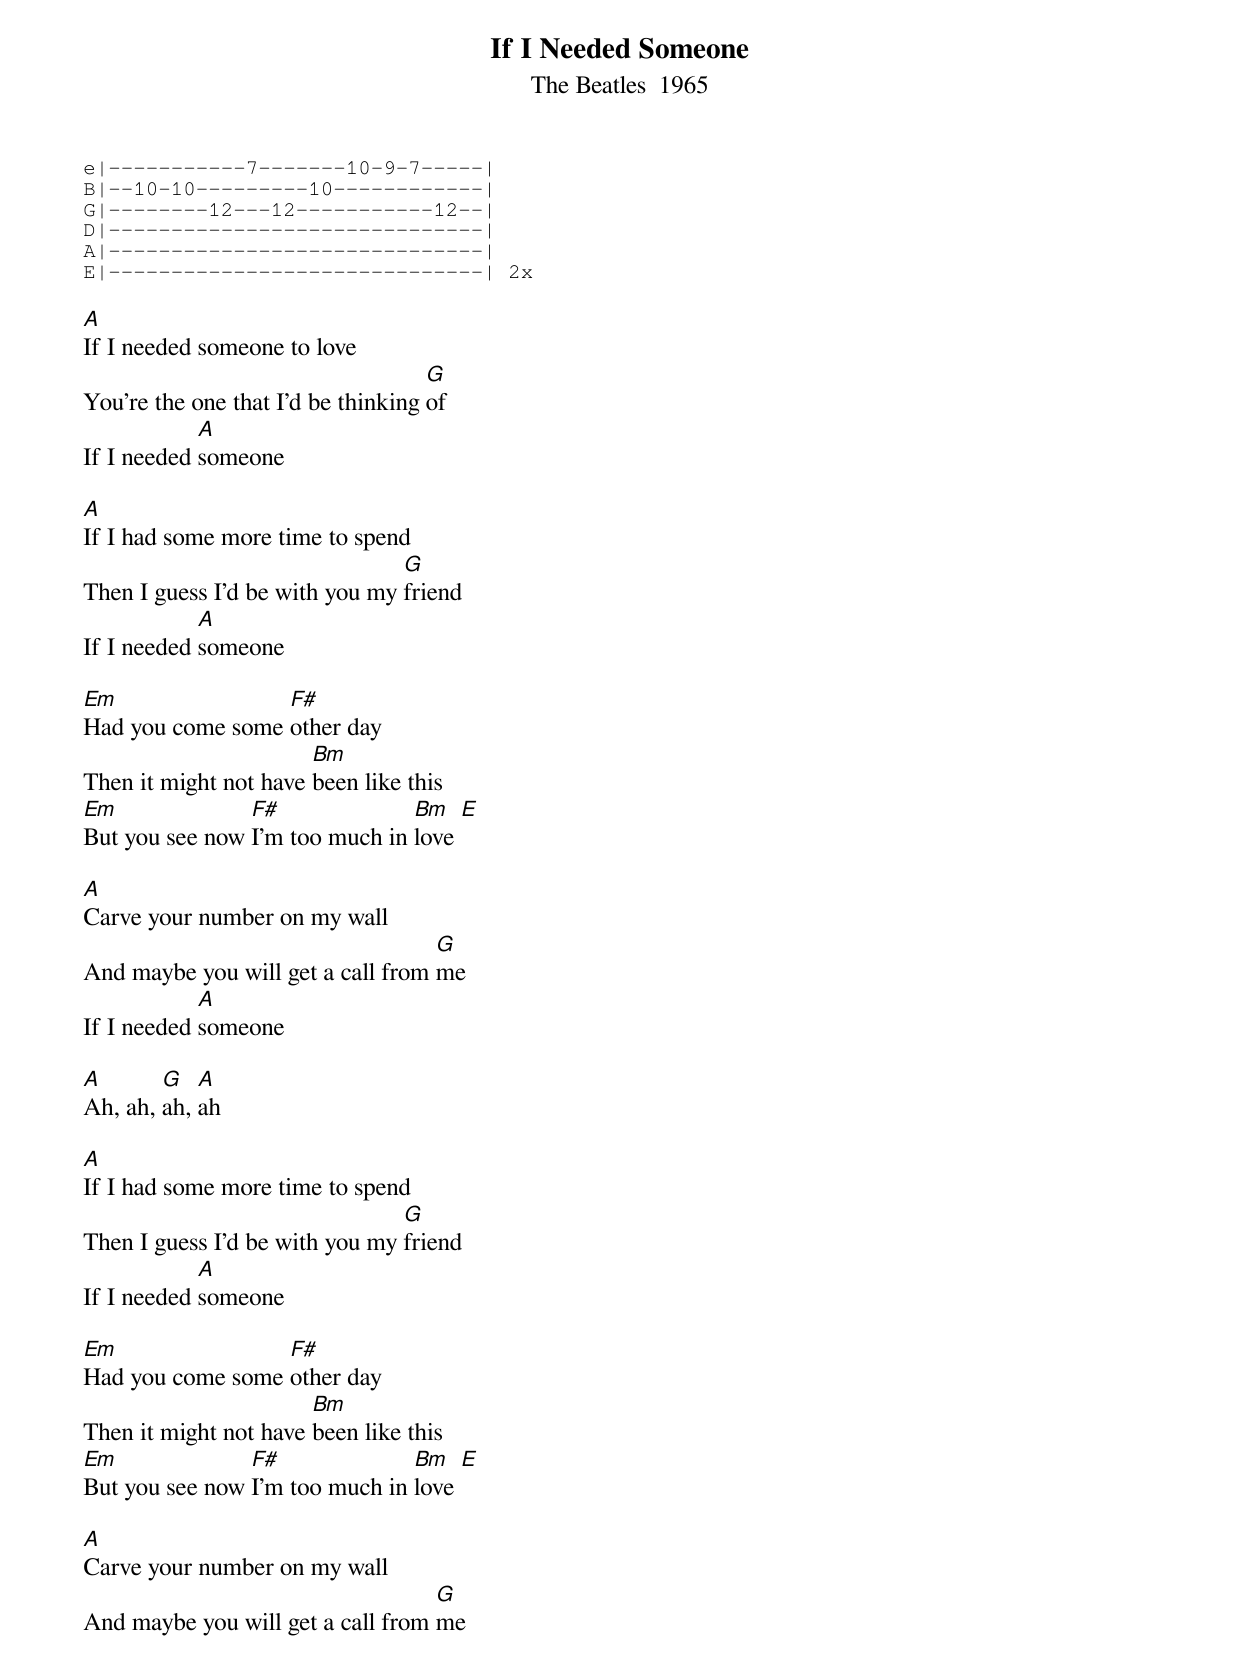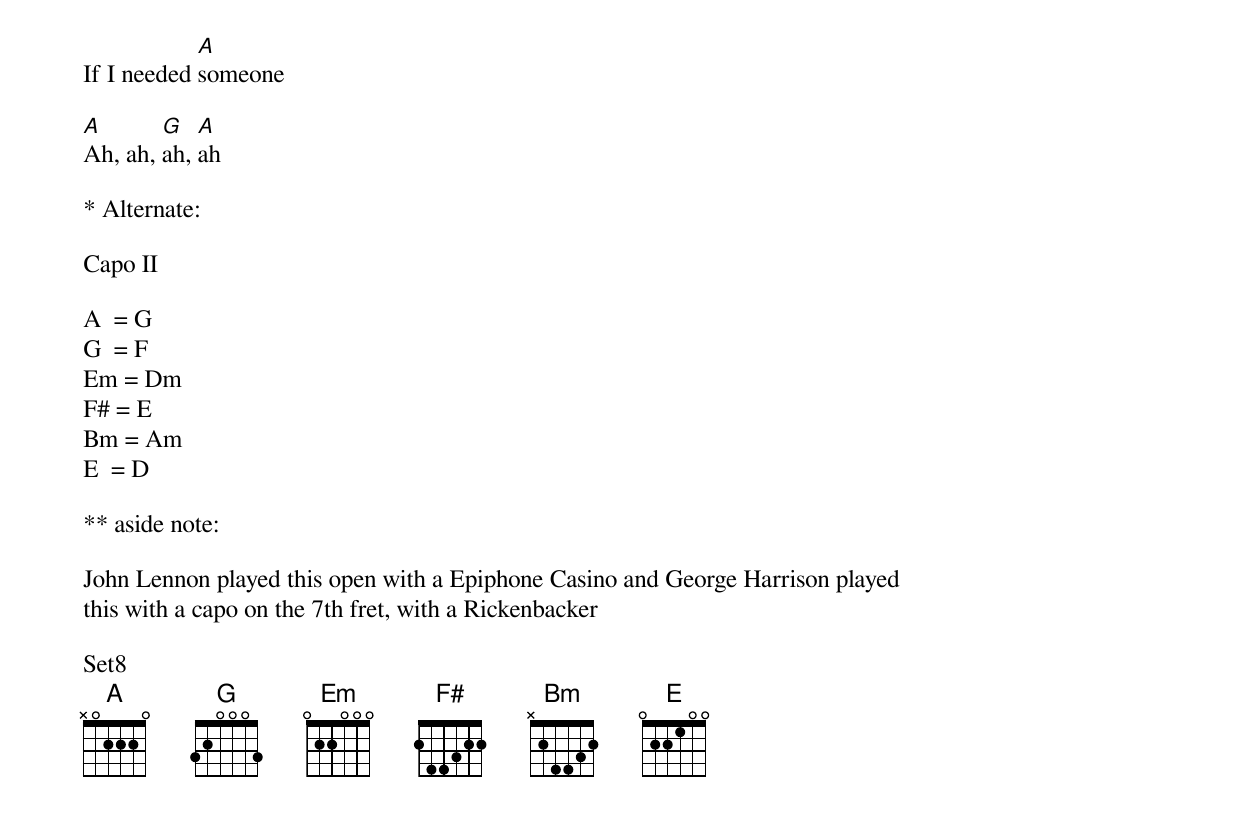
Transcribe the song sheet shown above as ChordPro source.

{title: If I Needed Someone}
{subtitle: The Beatles  1965 }

{sot}
e|-----------7-------10-9-7-----|
B|--10-10---------10------------|
G|--------12---12-----------12--|
D|------------------------------|
A|------------------------------|
E|------------------------------| 2x
{eot}

[A]If I needed someone to love
You're the one that I'd be thinking [G]of
If I needed [A]someone

[A]If I had some more time to spend
Then I guess I'd be with you my [G]friend
If I needed [A]someone

[Em]Had you come some [F#]other day
Then it might not have [Bm]been like this
[Em]But you see now [F#]I'm too much in [Bm]love [E]

[A]Carve your number on my wall
And maybe you will get a call from [G]me
If I needed [A]someone

[A]Ah, ah, [G]ah, [A]ah

[A]If I had some more time to spend
Then I guess I'd be with you my [G]friend
If I needed [A]someone

[Em]Had you come some [F#]other day
Then it might not have [Bm]been like this
[Em]But you see now [F#]I'm too much in [Bm]love [E]

[A]Carve your number on my wall
And maybe you will get a call from [G]me
If I needed [A]someone

[A]Ah, ah, [G]ah, [A]ah

* Alternate:

Capo II

A  = G
G  = F
Em = Dm
F# = E
Bm = Am
E  = D

** aside note:

John Lennon played this open with a Epiphone Casino and George Harrison played
this with a capo on the 7th fret, with a Rickenbacker

Set8
